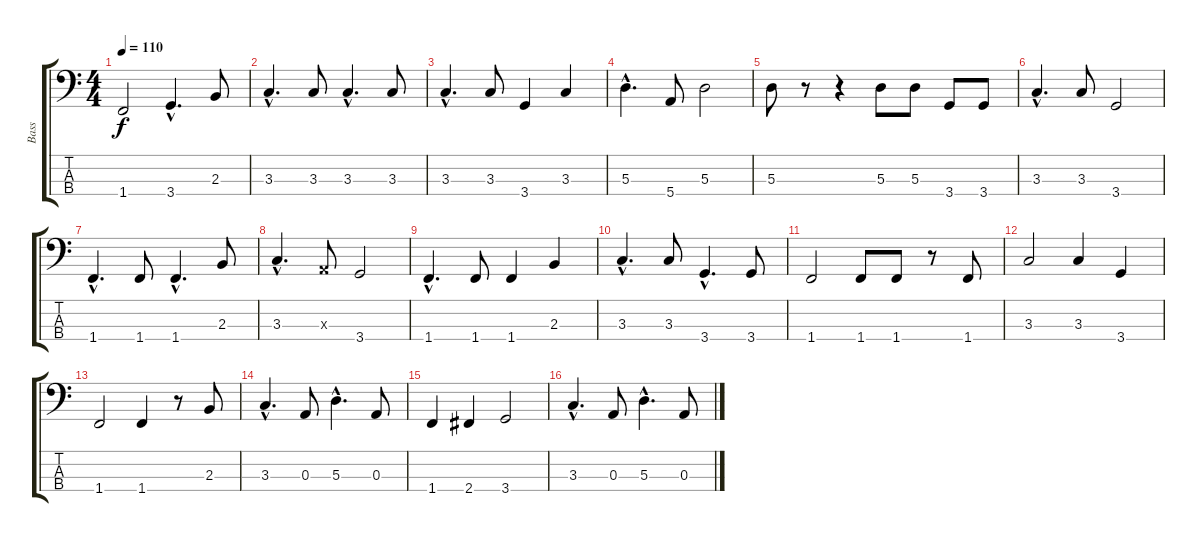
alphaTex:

\track ("Bass" "Bass") {instrument electricbasspick}
\staff {score tabs}
\tuning (G2 D2 A1 E1) {hide}
\ts (4 4)
\tempo 110
\clef f4
\ks c
1.4.2{dy f} 3.4{hac}.4{d} 2.3.8 |
3.3{hac}.4{d} 3.3.8 3.3{hac}.4{d} 3.3.8 |
3.3{hac}.4{d} 3.3.8 3.4.4 3.3.4 |
5.3{hac}.4{d} 5.4.8 5.3.2 |
5.3.8 r.8 r.4 5.3.8 5.3.8 3.4.8 3.4.8 |
3.3{hac}.4{d} 3.3.8 3.4.2 |
1.4{hac}.4{d} 1.4.8 1.4{hac}.4{d} 2.3.8 |
3.3{hac}.4{d} 0.3{x}.8 3.4.2 |
1.4{hac}.4{d} 1.4.8 1.4.4 2.3.4 |
3.3{hac}.4{d} 3.3.8 3.4{hac}.4{d} 3.4.8 |
1.4.2 1.4.8 1.4.8 r.8 1.4.8 |
3.3.2 3.3.4 3.4.4 |
1.4.2 1.4.4 r.8 2.3.8 |
3.3{hac}.4{d} 0.3.8 5.3{hac}.4{d} 0.3.8 |
1.4.4 2.4.4 3.4.2 |
3.3{hac}.4{d} 0.3.8 5.3{hac}.4{d} 0.3.8
